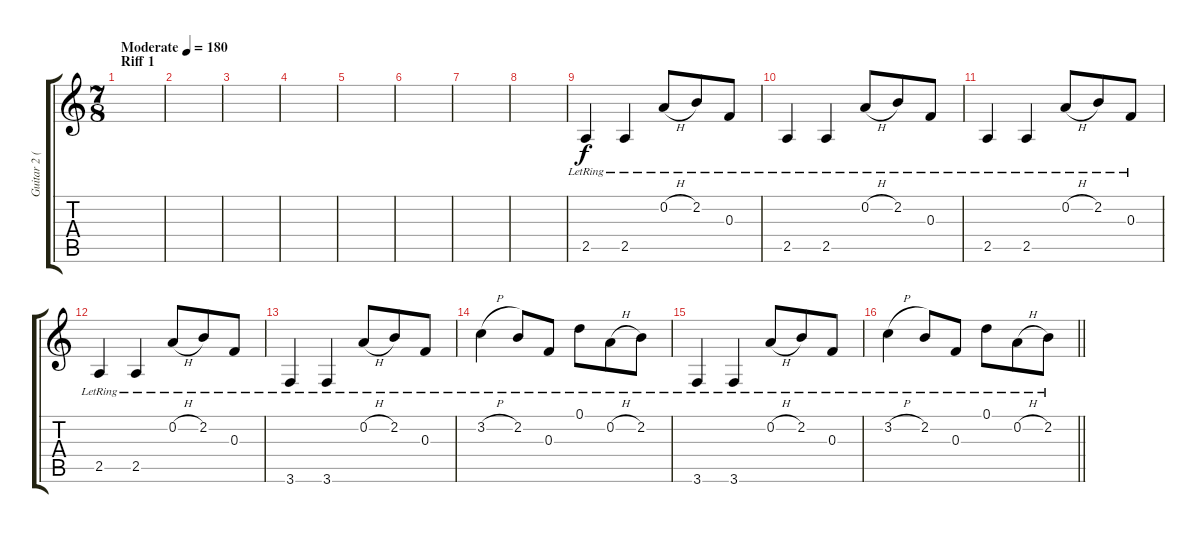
\track ("Guitar 2 (Right)" "Guitar 2 (") {instrument acousticguitarsteel}
\staff {score tabs}
\tuning (D4 A3 F3 C3 G2 D2) {hide}
\ts (7 8)
\section ("" "Riff 1")
\tempo (180 "Moderate")
\clef g2
\ks c
|
|
|
|
|
|
|
|
2.5{lr}.4 2.5{lr}.4 0.2{h lr}.8 2.2{lr}.8 0.3{lr}.8 |
2.5{lr}.4 2.5{lr}.4 0.2{h lr}.8 2.2{lr}.8 0.3{lr}.8 |
2.5{lr}.4 2.5{lr}.4 0.2{h lr}.8 2.2{lr}.8 0.3{lr}.8 |
2.5{lr}.4 2.5{lr}.4 0.2{h lr}.8 2.2{lr}.8 0.3{lr}.8 |
3.6{lr}.4 3.6{lr}.4 0.2{h lr}.8 2.2{lr}.8 0.3{lr}.8 |
3.2{h lr}.4 2.2{lr}.8 0.3{lr}.8 0.1{lr}.8 0.2{h lr}.8 2.2{lr}.8 |
3.6{lr}.4 3.6{lr}.4 0.2{h lr}.8 2.2{lr}.8 0.3{lr}.8 |
\barLineRight lightlight
3.2{h lr}.4 2.2{lr}.8 0.3{lr}.8 0.1{lr}.8 0.2{h lr}.8 2.2{lr}.8
